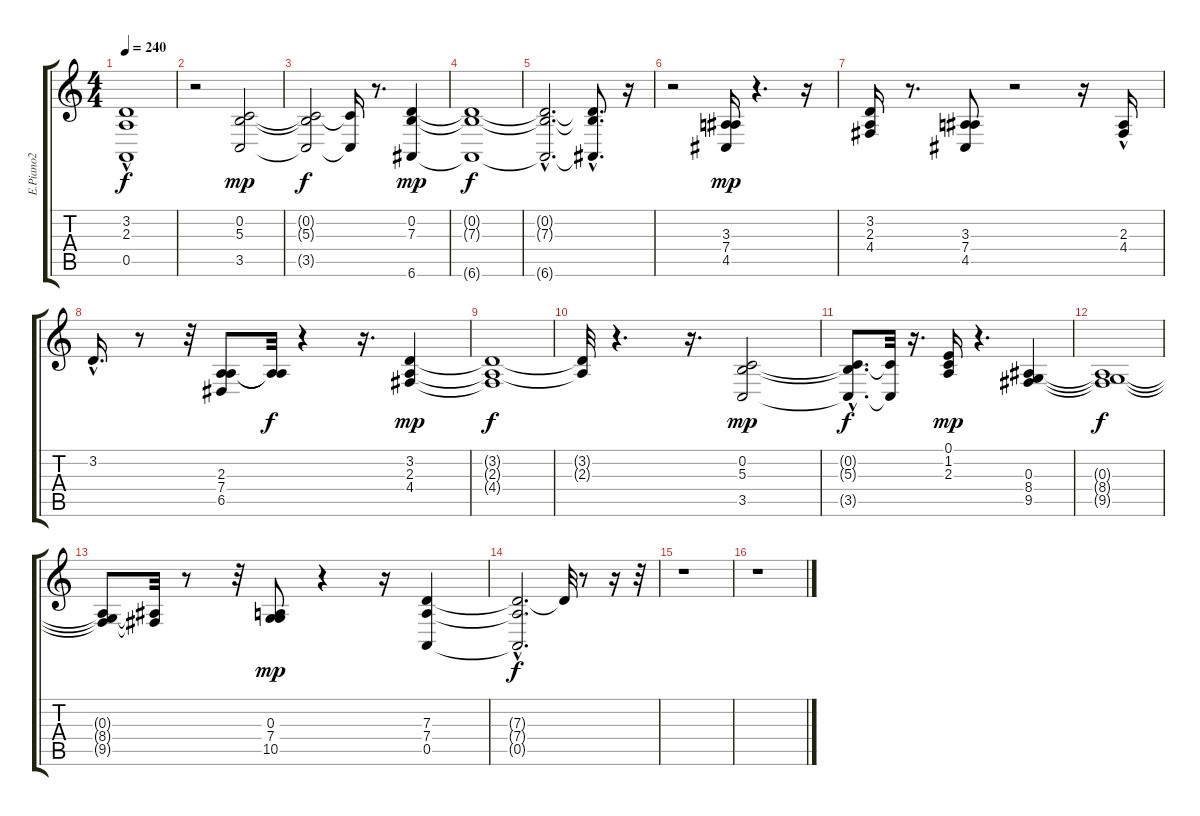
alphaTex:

\track ("E.Piano2" "E.Piano2") {instrument electricpiano1}
\staff {score tabs}
\tuning (E4 B3 G3 D3 A2 E2) {hide}
\ts (4 4)
\tempo 240
\clef g2
\ks c
(3.2{t} 2.3{hac t} 0.5{hac t}).1{dy f} |
r.2 (0.2 5.3 3.5).2{dy mp volume 4} |
(0.2{t} 5.3{t} 3.5{t}).2{dy f} (5.3{t} 3.5{t}).16 r.8{d} (0.2 7.3 6.6).4{dy mp volume 3} |
(0.2{t} 7.3{t} 6.6{t}).1{dy f} |
(0.2{hac t} 7.3{hac t} 6.6{hac t}).2{d} (0.2{hac t} 7.3{hac t} 6.6{hac t}).8{d} r.16 |
r.2 (3.3 7.4 4.5).16{dy mp volume 2} r.4{d} r.16 |
(3.2 2.3 4.4).16 r.8{d} (3.3 7.4 4.5).8{volume 2} r.2 r.16 (2.3{hac} 4.4{hac}).16{volume 2} |
3.2{hac}.16{d} r.8 r.32 (2.3 7.4 6.5).8 (2.3{t} 7.4{t}).32{dy f} r.4 r.16{d} (3.2 2.3 4.4).4{dy mp volume 2} |
(3.2{t} 2.3{t} 4.4{t}).1{dy f} |
(3.2{t} 2.3{t}).32 r.4{d} r.16{d} (0.2 5.3 3.5).2{dy mp volume 1} |
(0.2{hac t} 5.3{hac t} 3.5{hac t}).8{d dy f} (5.3{t} 3.5{t}).32 r.16{d} (0.1 1.2 2.3).16{dy mp volume 1} r.4{d} (0.3 8.4 9.5).4{volume 1} |
(0.3{t} 8.4{t} 9.5{t}).1{dy f} |
(0.3{t} 8.4{t} 9.5{t}).8 (8.4{t} 9.5{t}).32 r.8 r.32 (0.3 7.4 10.5).8{dy mp volume 0} r.4 r.16 (7.3 7.4 0.5).4{volume 0} |
(7.3{hac t} 7.4{t} 0.5{t}).2{d dy f} 7.3{t}.32 r.8 r.16 r.32 |
r.1 |
r.1
